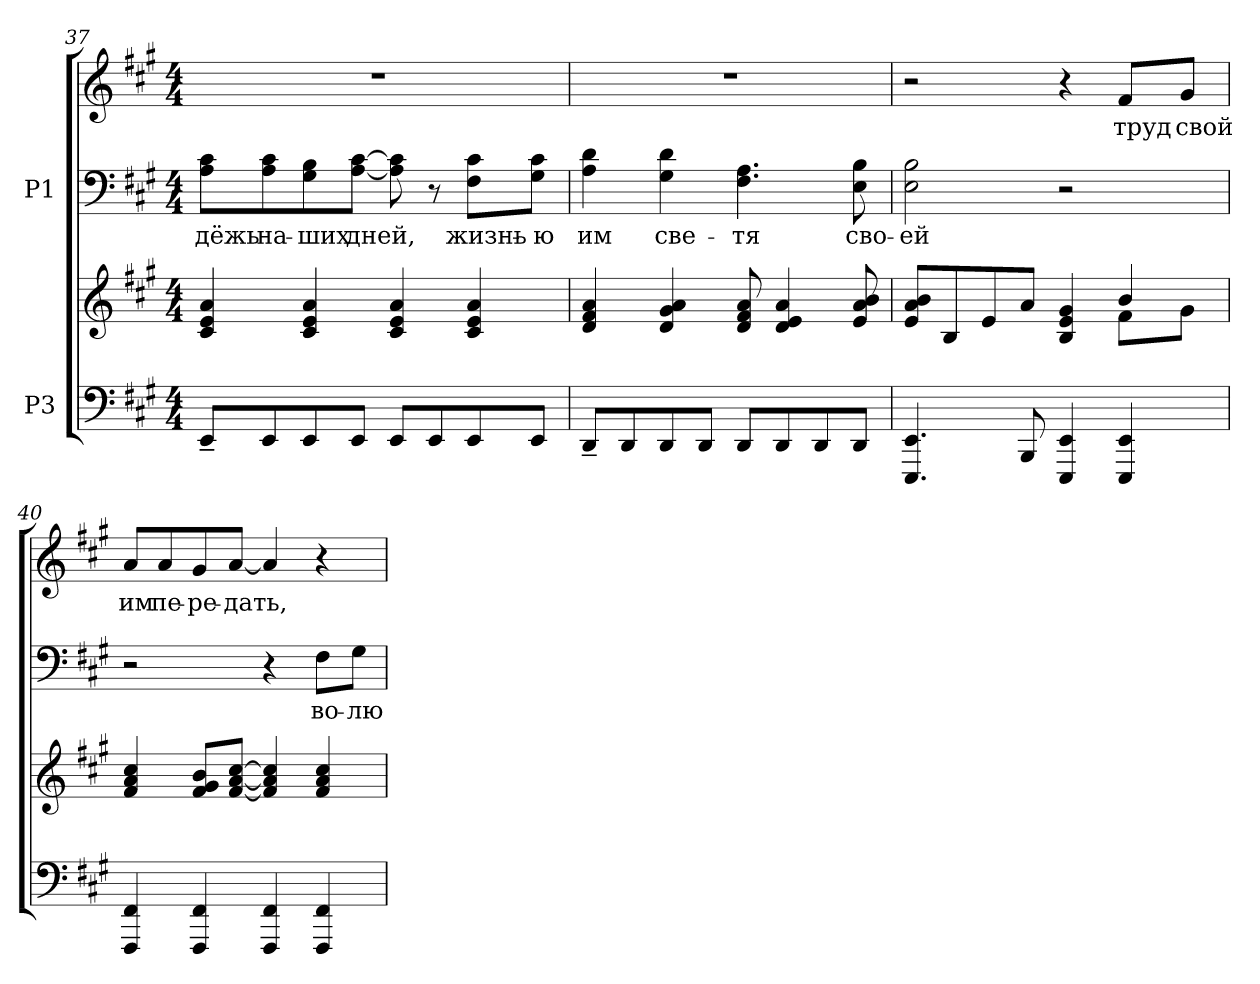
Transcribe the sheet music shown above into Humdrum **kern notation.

**kern	**kern	**kern	**text	**kern	**text
*part2	*part2	*part1	*part1	*part1	*part1
*staff4	*staff3	*staff2	*staff2	*staff1	*staff1
*I"P3	*	*I"P1	*	*	*
*clefF4	*clefG2	*clefF4	*	*clefG2	*
*k[f#c#g#]	*k[f#c#g#]	*k[f#c#g#]	*	*k[f#c#g#]	*
*A:	*A:	*A:	*	*A:	*
*M4/4	*M4/4	*M4/4	*	*M4/4	*
=37	=37	=37	=37	=37	=37
!	!	!	!LO:LY:a:color=#000000	!	!
8EE~i/L	4c#i/ 4ei 4ai	8Ai\ 8c#iL	-дёжь	1r	.
!	!	!	!LO:LY:a:color=#000000	!	!
8EEi/	.	8Ai\ 8c#i	на-	.	.
!	!	!	!LO:LY:a:color=#000000	!	!
8EEi/	4c#i/ 4ei 4ai	8G#i\ 8Bi	-ших	.	.
!	!	!	!LO:LY:a:color=#000000	!	!
8EEi/J	.	[<8Ai\ [>8c#iJ	дней,	.	.
8EEi/L	4c#i/ 4ei 4ai	8Ai\] 8c#i]	.	.	.
8EEi/	.	8r	.	.	.
!	!	!	!LO:LY:a:color=#000000	!	!
8EEi/	4c#i/ 4ei 4ai	8F#i\ 8c#iL	жизнь-	.	.
!	!	!	!LO:LY:a:color=#000000	!	!
8EEi/J	.	8G#i\ 8c#iJ	-ю	.	.
=38	=38	=38	=38	=38	=38
!	!	!	!LO:LY:a:color=#000000	!	!
8DD~i/L	4di/ 4f#i 4ai	4Ai\ 4di	им	1r	.
8DDi/	.	.	.	.	.
!	!	!	!LO:LY:a:color=#000000	!	!
8DDi/	4di/ 4g#i 4ai	4G#i\ 4di	све-	.	.
8DDi/J	.	.	.	.	.
!	!	!	!LO:LY:a:color=#000000	!	!
8DDi/L	8di/ 8f#i 8ai	4.F#i\ 4.Ai	-тя	.	.
8DDi/	4di/ 4ei 4ai	.	.	.	.
8DDi/	.	.	.	.	.
!	!	!	!LO:LY:a:color=#000000	!	!
8DDi/J	8ei/ 8ai 8bi	8Ei\ 8Bi	сво-	.	.
!!LO:LB:g=z
=39	=39	=39	=39	=39	=39
*	*^	*	*	*	*
!	!	!	!	!LO:LY:a:color=#000000	!	!
4.EEEi/ 4.EEi	8ei/ 8ai 8biL	2ryy	2Ei\ 2Bi	-ей	2r	.
.	8Bi/	.	.	.	.	.
.	8ei/	.	.	.	.	.
8BBBi/	8ai/J	.	.	.	.	.
4EEEi/ 4EEi	4Bi/ 4ei 4g#i	4ryy	2r	.	4r	.
!	!	!	!	!	!	!LO:LY:b:color=#000000
4EEEi/ 4EEi	4bi/	8f#i\L	.	.	8f#i/L	труд
!	!	!	!	!	!	!LO:LY:b:color=#000000
.	.	8g#i\J	.	.	8g#i/J	свой
*	*v	*v	*	*	*	*
=40	=40	=40	=40	=40	=40
*	*^	*	*	*	*
!	!	!	!	!	!	!LO:LY:b:color=#000000
*	*v	*v	*	*	*	*
4FFF#i/ 4FF#i	4f#i/ 4ai 4cc#i	2r	.	8ai/L	им
!	!	!	!	!	!LO:LY:b:color=#000000
.	.	.	.	8ai/	пе-
!	!	!	!	!	!LO:LY:b:color=#000000
4FFF#i/ 4FF#i	8f#i/ 8g#i 8biL	.	.	8g#i/	-ре-
!	!	!	!	!	!LO:LY:b:color=#000000
.	[<8f#i/ [<8ai [>8cc#iJ	.	.	[<8ai/J	-дать,
4FFF#i/ 4FF#i	4f#i/] 4ai] 4cc#i]	4r	.	4ai/]	.
!	!	!	!LO:LY:a:color=#000000	!	!
4FFF#i/ 4FF#i	4f#i/ 4ai 4cc#i	8F#i\L	во-	4r	.
!	!	!	!LO:LY:a:color=#000000	!	!
.	.	8G#i\J	-лю	.	.
=	=	=	=	=	=
*-	*-	*-	*-	*-	*-
